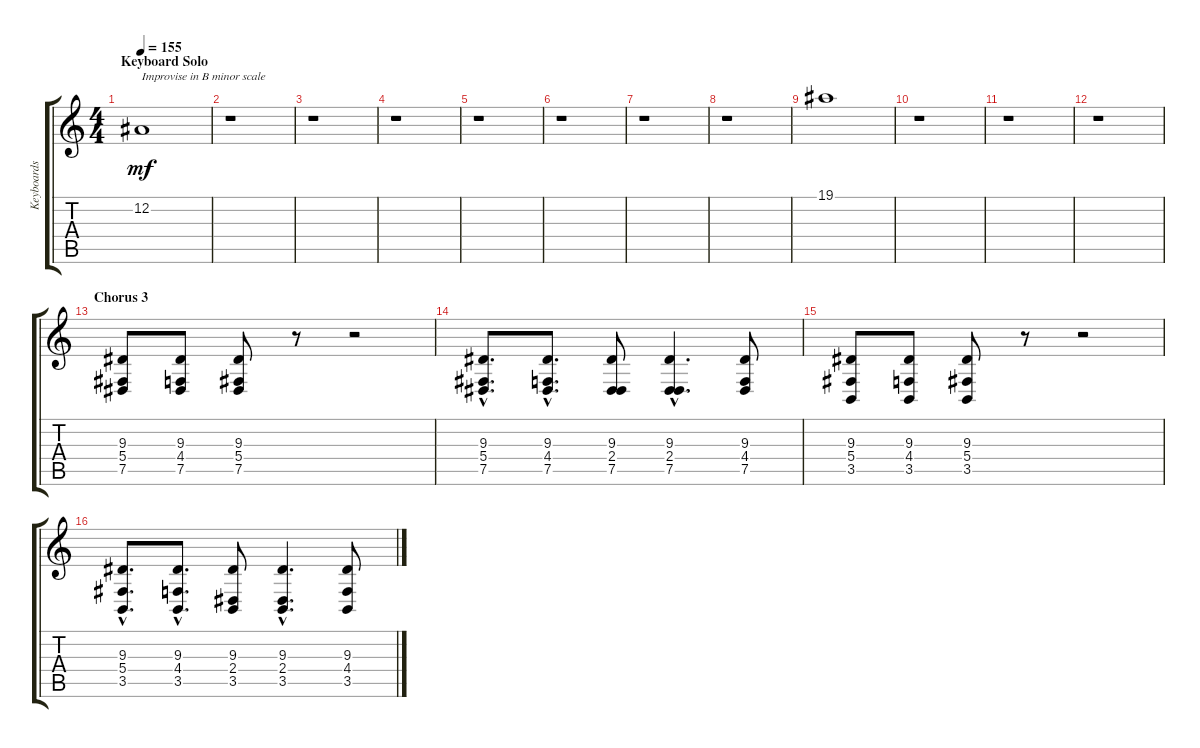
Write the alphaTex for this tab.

\track ("Keyboards" "Keyboards") {instrument harpsichord}
\staff {score tabs}
\tuning (Eb4 Bb3 Gb3 Db3 Ab2 Eb2) {hide}
\ts (4 4)
\section ("" "Keyboard Solo")
\tempo 155
\clef g2
\ks c
12.2.1{txt "Improvise in B minor scale" dy mf} |
r.1 |
r.1 |
r.1 |
r.1 |
r.1 |
r.1 |
r.1 |
19.1.1 |
r.1 |
r.1 |
r.1 |
\section ("" "Chorus 3")
(9.3 5.4 7.5).8 (9.3 4.4 7.5).8 (9.3 5.4 7.5).8 r.8 r.2 |
(9.3{hac} 5.4{hac} 7.5{hac}).8{d} (9.3{hac} 4.4{hac} 7.5{hac}).8{d} (9.3 2.4 7.5).8 (9.3{hac} 2.4{hac} 7.5{hac}).4{d} (9.3 4.4 7.5).8 |
(9.3 5.4 3.5).8 (9.3 4.4 3.5).8 (9.3 5.4 3.5).8 r.8 r.2 |
(9.3{hac} 5.4{hac} 3.5{hac}).8{d} (9.3{hac} 4.4{hac} 3.5{hac}).8{d} (9.3 2.4 3.5).8 (9.3{hac} 2.4{hac} 3.5{hac}).4{d} (9.3 4.4 3.5).8
